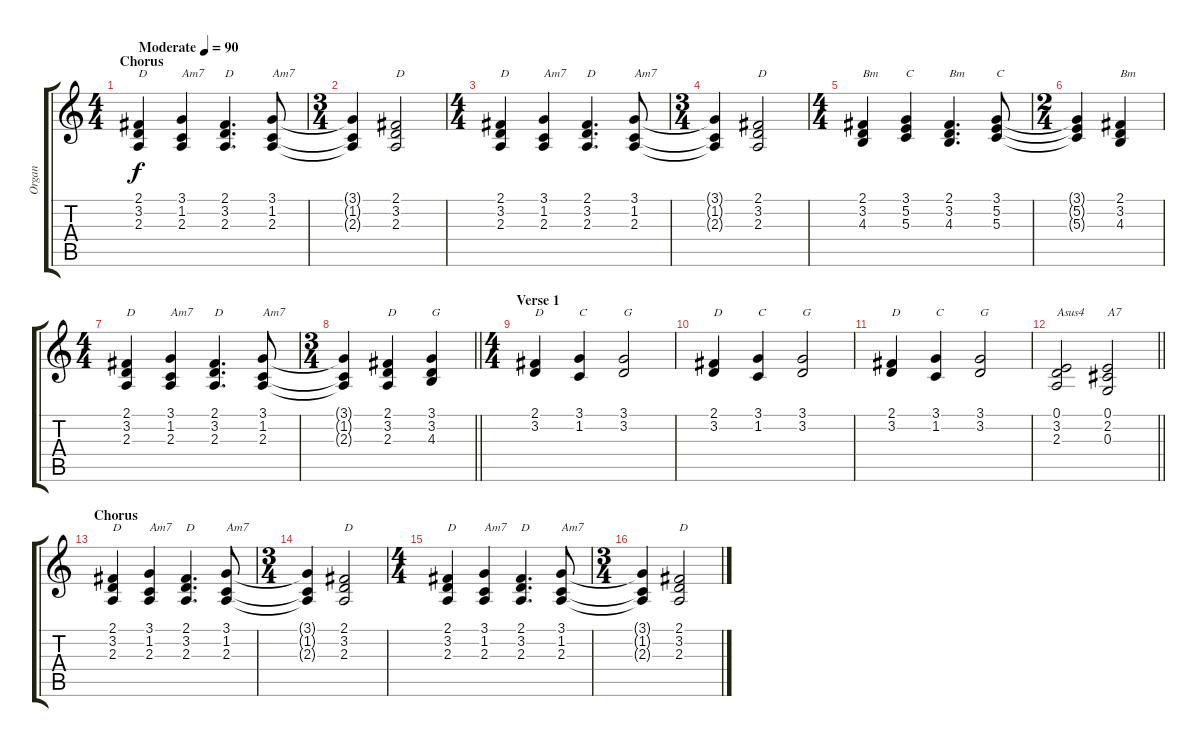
\track ("Organ" "Organ") {instrument percussiveorgan}
\staff {score tabs}
\tuning (E4 B3 G3 D3 A2 E2) {hide}
\ts (4 4)
\section ("" "Chorus")
\tempo (90 "Moderate")
\clef g2
\ks c
(2.1 3.2 2.3).4{txt "D" dy f instrument percussiveorgan} (3.1 1.2 2.3).4{txt "Am7"} (2.1 3.2 2.3).4{d txt "D"} (3.1 1.2 2.3).8{txt "Am7"} |
\ts (3 4)
(3.1{t} 1.2{t} 2.3{t}).4 (2.1 3.2 2.3).2{txt "D"} |
\ts (4 4)
(2.1 3.2 2.3).4{txt "D"} (3.1 1.2 2.3).4{txt "Am7"} (2.1 3.2 2.3).4{d txt "D"} (3.1 1.2 2.3).8{txt "Am7"} |
\ts (3 4)
(3.1{t} 1.2{t} 2.3{t}).4 (2.1 3.2 2.3).2{txt "D"} |
\ts (4 4)
(2.1 3.2 4.3).4{txt "Bm"} (3.1 5.2 5.3).4{txt "C"} (2.1 3.2 4.3).4{d txt "Bm"} (3.1 5.2 5.3).8{txt "C"} |
\ts (2 4)
(3.1{t} 5.2{t} 5.3{t}).4 (2.1 3.2 4.3).4{txt "Bm"} |
\ts (4 4)
(2.1 3.2 2.3).4{txt "D"} (3.1 1.2 2.3).4{txt "Am7"} (2.1 3.2 2.3).4{d txt "D"} (3.1 1.2 2.3).8{txt "Am7"} |
\ts (3 4)
\barLineRight lightlight
(3.1{t} 1.2{t} 2.3{t}).4 (2.1 3.2 2.3).4{txt "D"} (3.1 3.2 4.3).4{txt "G"} |
\ts (4 4)
\section ("" "Verse 1")
(2.1 3.2).4{txt "D"} (3.1 1.2).4{txt "C"} (3.1 3.2).2{txt "G"} |
(2.1 3.2).4{txt "D"} (3.1 1.2).4{txt "C"} (3.1 3.2).2{txt "G"} |
(2.1 3.2).4{txt "D"} (3.1 1.2).4{txt "C"} (3.1 3.2).2{txt "G"} |
\barLineRight lightlight
(0.1 3.2 2.3).2{txt "Asus4"} (0.1 2.2 0.3).2{txt "A7"} |
\section ("" "Chorus")
(2.1 3.2 2.3).4{txt "D"} (3.1 1.2 2.3).4{txt "Am7"} (2.1 3.2 2.3).4{d txt "D"} (3.1 1.2 2.3).8{txt "Am7"} |
\ts (3 4)
(3.1{t} 1.2{t} 2.3{t}).4 (2.1 3.2 2.3).2{txt "D"} |
\ts (4 4)
(2.1 3.2 2.3).4{txt "D"} (3.1 1.2 2.3).4{txt "Am7"} (2.1 3.2 2.3).4{d txt "D"} (3.1 1.2 2.3).8{txt "Am7"} |
\ts (3 4)
(3.1{t} 1.2{t} 2.3{t}).4 (2.1 3.2 2.3).2{txt "D"}
